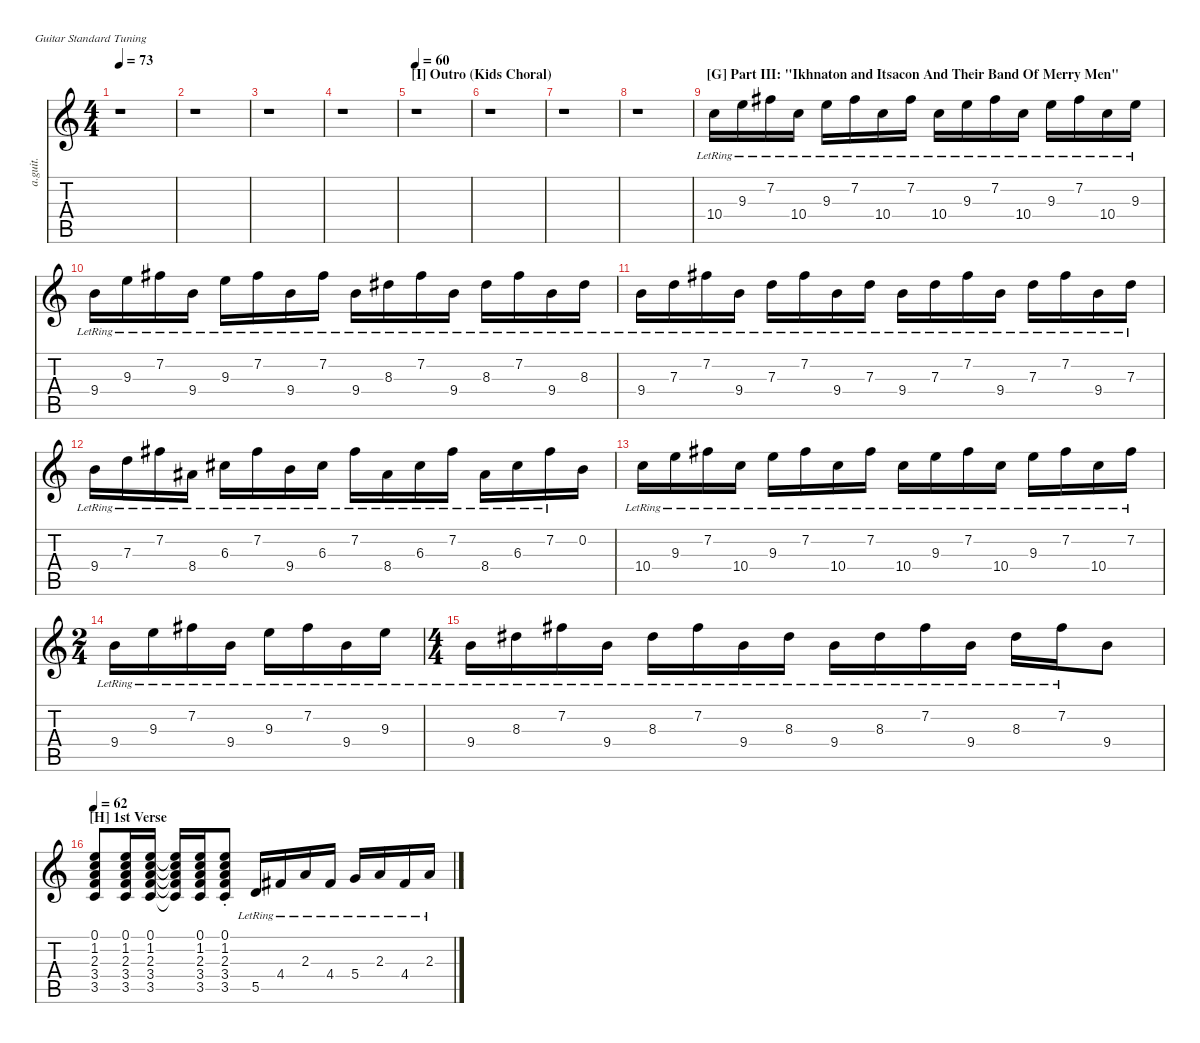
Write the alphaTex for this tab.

\defaultSystemsLayout 4
\hideDynamics
\bracketExtendMode nobrackets
\track ("A.Guitar I" "a.guit.") {instrument acousticguitarsteel}
\staff {score tabs}
\tuning (E4 B3 G3 D3 A2 E2)
\ts (4 4)
\tempo 73
\clef g2
\ks c
r.1{dy mf} |
r.1 |
r.1 |
r.1 |
\section ("I" "Outro (Kids Choral)")
\tempo 60
r.1 |
r.1 |
r.1 |
r.1 |
\section ("G" "Part III: \"Ikhnaton and Itsacon And Their Band Of Merry Men\"")
10.4{lr}.16 9.3{lr}.16 7.2{lr acc #}.16 10.4{lr}.16 9.3{lr}.16 7.2{lr acc #}.16 10.4{lr}.16 7.2{lr acc #}.16 10.4{lr}.16 9.3{lr}.16 7.2{lr acc #}.16 10.4{lr}.16 9.3{lr}.16 7.2{lr acc #}.16 10.4{lr}.16 9.3{lr}.16 |
9.4{lr}.16 9.3{lr}.16 7.2{lr acc #}.16 9.4{lr}.16 9.3{lr}.16 7.2{lr acc #}.16 9.4{lr}.16 7.2{lr acc #}.16 9.4{lr}.16 8.3{lr acc #}.16 7.2{lr acc #}.16 9.4{lr}.16 8.3{lr acc #}.16 7.2{lr acc #}.16 9.4{lr}.16 8.3{lr acc #}.16 |
9.4{lr}.16 7.3{lr}.16 7.2{lr acc #}.16 9.4{lr}.16 7.3{lr}.16 7.2{lr acc #}.16 9.4{lr}.16 7.3{lr}.16 9.4{lr}.16 7.3{lr}.16 7.2{lr acc #}.16 9.4{lr}.16 7.3{lr}.16 7.2{lr acc #}.16 9.4{lr}.16 7.3{lr}.16 |
9.4{lr}.16 7.3{lr}.16 7.2{lr acc #}.16 8.4{lr acc #}.16 6.3{lr acc #}.16 7.2{lr acc #}.16 9.4{lr}.16 6.3{lr acc #}.16 7.2{lr acc #}.16 8.4{lr acc #}.16 6.3{lr acc #}.16 7.2{lr acc #}.16 8.4{lr acc #}.16 6.3{lr acc #}.16 7.2{lr acc #}.16 0.2.16 |
10.4{lr}.16 9.3{lr}.16 7.2{lr acc #}.16 10.4{lr}.16 9.3{lr}.16 7.2{lr acc #}.16 10.4{lr}.16 7.2{lr acc #}.16 10.4{lr}.16 9.3{lr}.16 7.2{lr acc #}.16 10.4{lr}.16 9.3{lr}.16 7.2{lr acc #}.16 10.4{lr}.16 7.2{lr acc #}.16 |
\ts (2 4)
\beaming (8 2 2)
9.4{lr}.16 9.3{lr}.16 7.2{lr acc #}.16 9.4{lr}.16 9.3{lr}.16 7.2{lr acc #}.16 9.4{lr}.16 9.3{lr}.16 |
\ts (4 4)
\beaming (8 2 2 2 2)
9.4{lr}.16 8.3{lr acc #}.16 7.2{lr acc #}.16 9.4{lr}.16 8.3{lr acc #}.16 7.2{lr acc #}.16 9.4{lr}.16 8.3{lr acc #}.16 9.4{lr}.16 8.3{lr acc #}.16 7.2{lr acc #}.16 9.4{lr}.16 8.3{lr acc #}.16 7.2{lr acc #}.16 9.4.8 |
\section ("H" "1st Verse")
\tempo 62
(3.5 3.4 2.3 1.2 0.1).8 (3.5 3.4 2.3 1.2 0.1).16 (3.5 3.4 2.3 1.2 0.1).16 (3.5{t} 3.4{t} 2.3{t} 1.2{t} 0.1{t}).16 (3.5 3.4 2.3 1.2 0.1).16 (3.5{st} 3.4{st} 2.3{st} 1.2{st} 0.1{st}).8 5.5{lr}.16 4.4{lr acc #}.16 2.3{lr}.16 4.4{lr acc #}.16 5.4{lr}.16 2.3{lr}.16 4.4{lr acc #}.16 2.3{lr}.16
